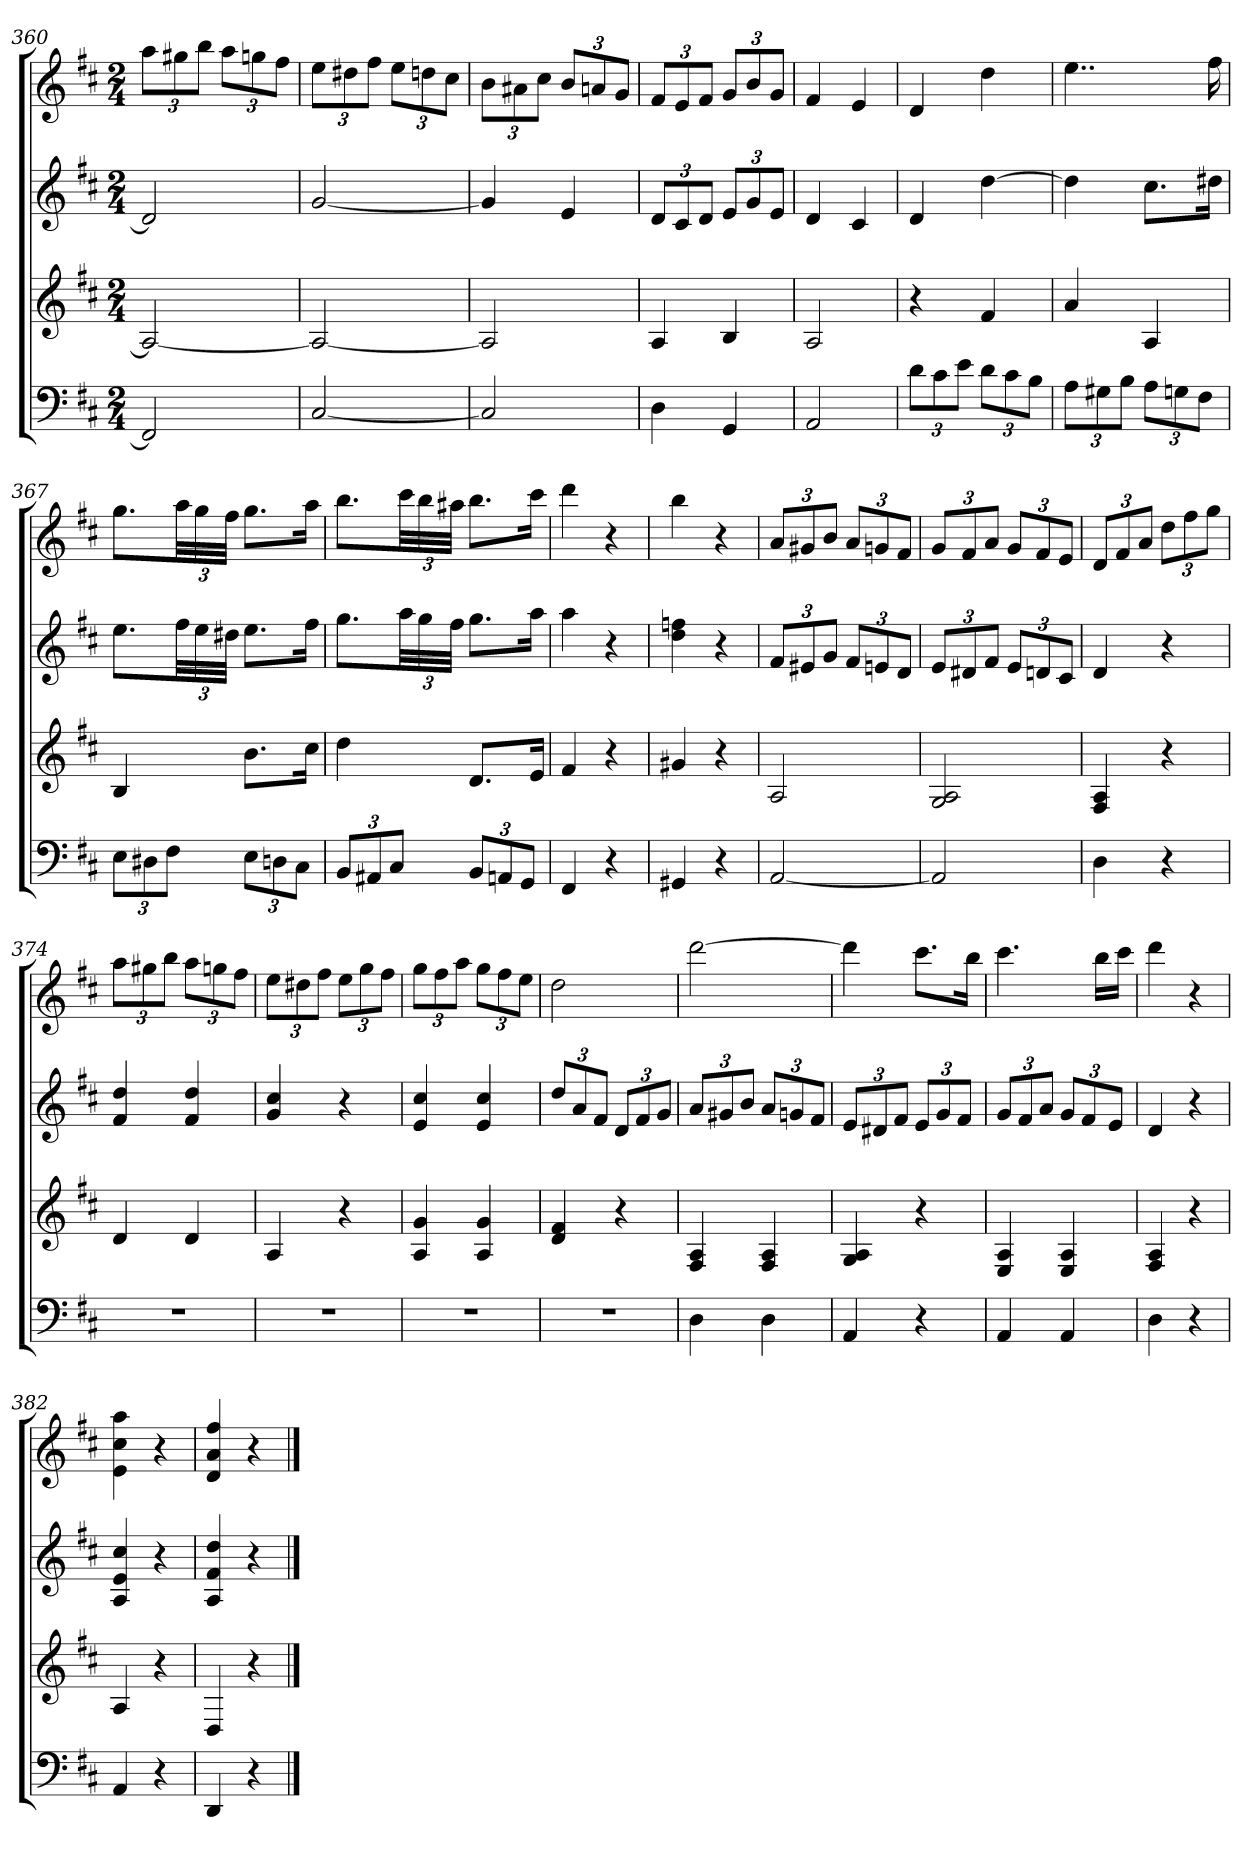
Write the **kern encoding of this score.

**kern	**kern	**kern	**kern
*part4	*part3	*part2	*part1
*staff4	*staff3	*staff2	*staff1
*k[f#c#]	*k[f#c#]	*k[f#c#]	*k[f#c#]
*D:	*D:	*D:	*D:
*M2/4	*M2/4	*M2/4	*M2/4
=360	=360	=360	=360
2FF#]	2A_	2d]	12aaL
.	.	.	12gg#X
.	.	.	12bbJ
.	.	.	12aaL
.	.	.	12ggn
.	.	.	12ff#J
=361	=361	=361	=361
[2C#	2A_	[2g	12eeL
.	.	.	12dd#X
.	.	.	12ff#J
.	.	.	12eeL
.	.	.	12ddn
.	.	.	12cc#J
=362	=362	=362	=362
2C#]	2A]	4g]	12bL
.	.	.	12a#X
.	.	.	12cc#J
.	.	4e	12bL
.	.	.	12an
.	.	.	12gJ
=363	=363	=363	=363
4D	4A	12dL	12f#L
.	.	12c#	12e
.	.	12dJ	12f#J
4GG	4B	12eL	12gL
.	.	12g	12b
.	.	12eJ	12gJ
=364	=364	=364	=364
2AA	2A	4d	4f#
.	.	4c#	4e
=365	=365	=365	=365
12dL	4r	4d	4d
12c#	.	.	.
12eJ	.	.	.
12dL	4f#	[4dd	4dd
12c#	.	.	.
12BJ	.	.	.
=366	=366	=366	=366
12AL	4a	4dd]	4..ee
12G#X	.	.	.
12BJ	.	.	.
12AL	4A	8.cc#L	.
12Gn	.	.	.
12F#J	.	.	.
.	.	16dd#XJk	16ff#
=367	=367	=367	=367
12EL	4B	8.eeL	8.ggL
12D#X	.	.	.
12F#J	.	.	.
.	.	48ff#LL	48aaLL
.	.	48ee	48gg
.	.	48dd#XJJJ	48ff#JJJ
12EL	8.bL	8.eeL	8.ggL
12Dn	.	.	.
12C#J	.	.	.
.	16cc#Jk	16ff#Jk	16aaJk
=368	=368	=368	=368
12BBL	4dd	8.ggL	8.bbL
12AA#X	.	.	.
12C#J	.	.	.
.	.	48aaLL	48ccc#LL
.	.	48gg	48bb
.	.	48ff#JJJ	48aa#XJJJ
12BBL	8.dL	8.ggL	8.bbL
12AAn	.	.	.
12GGJ	.	.	.
.	16eJk	16aaJk	16ccc#Jk
=369	=369	=369	=369
4FF#	4f#	4aa	4ddd
4r	4r	4r	4r
=370	=370	=370	=370
4GG#X	4g#X	4dd 4ffn	4bb
4r	4r	4r	4r
=371	=371	=371	=371
[2AA	2A	12f#L	12aL
.	.	12e#X	12g#X
.	.	12gJ	12bJ
.	.	12f#L	12aL
.	.	12en	12gn
.	.	12dJ	12f#J
=372	=372	=372	=372
2AA]	2G 2A	12eL	12gL
.	.	12d#X	12f#
.	.	12f#J	12aJ
.	.	12eL	12gL
.	.	12dn	12f#
.	.	12c#J	12eJ
=373	=373	=373	=373
4D	4F# 4A	4d	12dL
.	.	.	12f#
.	.	.	12aJ
4r	4r	4r	12ddL
.	.	.	12ff#
.	.	.	12ggJ
=374	=374	=374	=374
2r	4d	4f# 4dd	12aaL
.	.	.	12gg#X
.	.	.	12bbJ
.	4d	4f# 4dd	12aaL
.	.	.	12ggn
.	.	.	12ff#J
=375	=375	=375	=375
2r	4A	4g 4cc#	12eeL
.	.	.	12dd#X
.	.	.	12ff#J
.	4r	4r	12eeL
.	.	.	12gg
.	.	.	12ff#J
=376	=376	=376	=376
2r	4A 4g	4e 4cc#	12ggL
.	.	.	12ff#
.	.	.	12aaJ
.	4A 4g	4e 4cc#	12ggL
.	.	.	12ff#
.	.	.	12eeJ
=377	=377	=377	=377
2r	4d 4f#	12ddL	2dd
.	.	12a	.
.	.	12f#J	.
.	4r	12dL	.
.	.	12f#	.
.	.	12gJ	.
=378	=378	=378	=378
4D	4F# 4A	12aL	[2ddd
.	.	12g#X	.
.	.	12bJ	.
4D	4F# 4A	12aL	.
.	.	12gn	.
.	.	12f#J	.
=379	=379	=379	=379
4AA	4G 4A	12eL	4ddd]
.	.	12d#X	.
.	.	12f#J	.
4r	4r	12eL	8.ccc#L
.	.	12g	.
.	.	12f#J	.
.	.	.	16bbJk
=380	=380	=380	=380
4AA	4E 4A	12gL	4.ccc#
.	.	12f#	.
.	.	12aJ	.
4AA	4E 4A	12gL	.
.	.	12f#	.
.	.	.	16bbLL
.	.	12eJ	.
.	.	.	16ccc#JJ
=381	=381	=381	=381
4D	4F# 4A	4d	4ddd
4r	4r	4r	4r
=382	=382	=382	=382
4AA	4A	4A 4e 4cc#	4e 4cc# 4aa
4r	4r	4r	4r
=383	=383	=383	=383
4DD	4D	4A 4f# 4dd	4d 4a 4ff#
4r	4r	4r	4r
==	==	==	==
*-	*-	*-	*-
